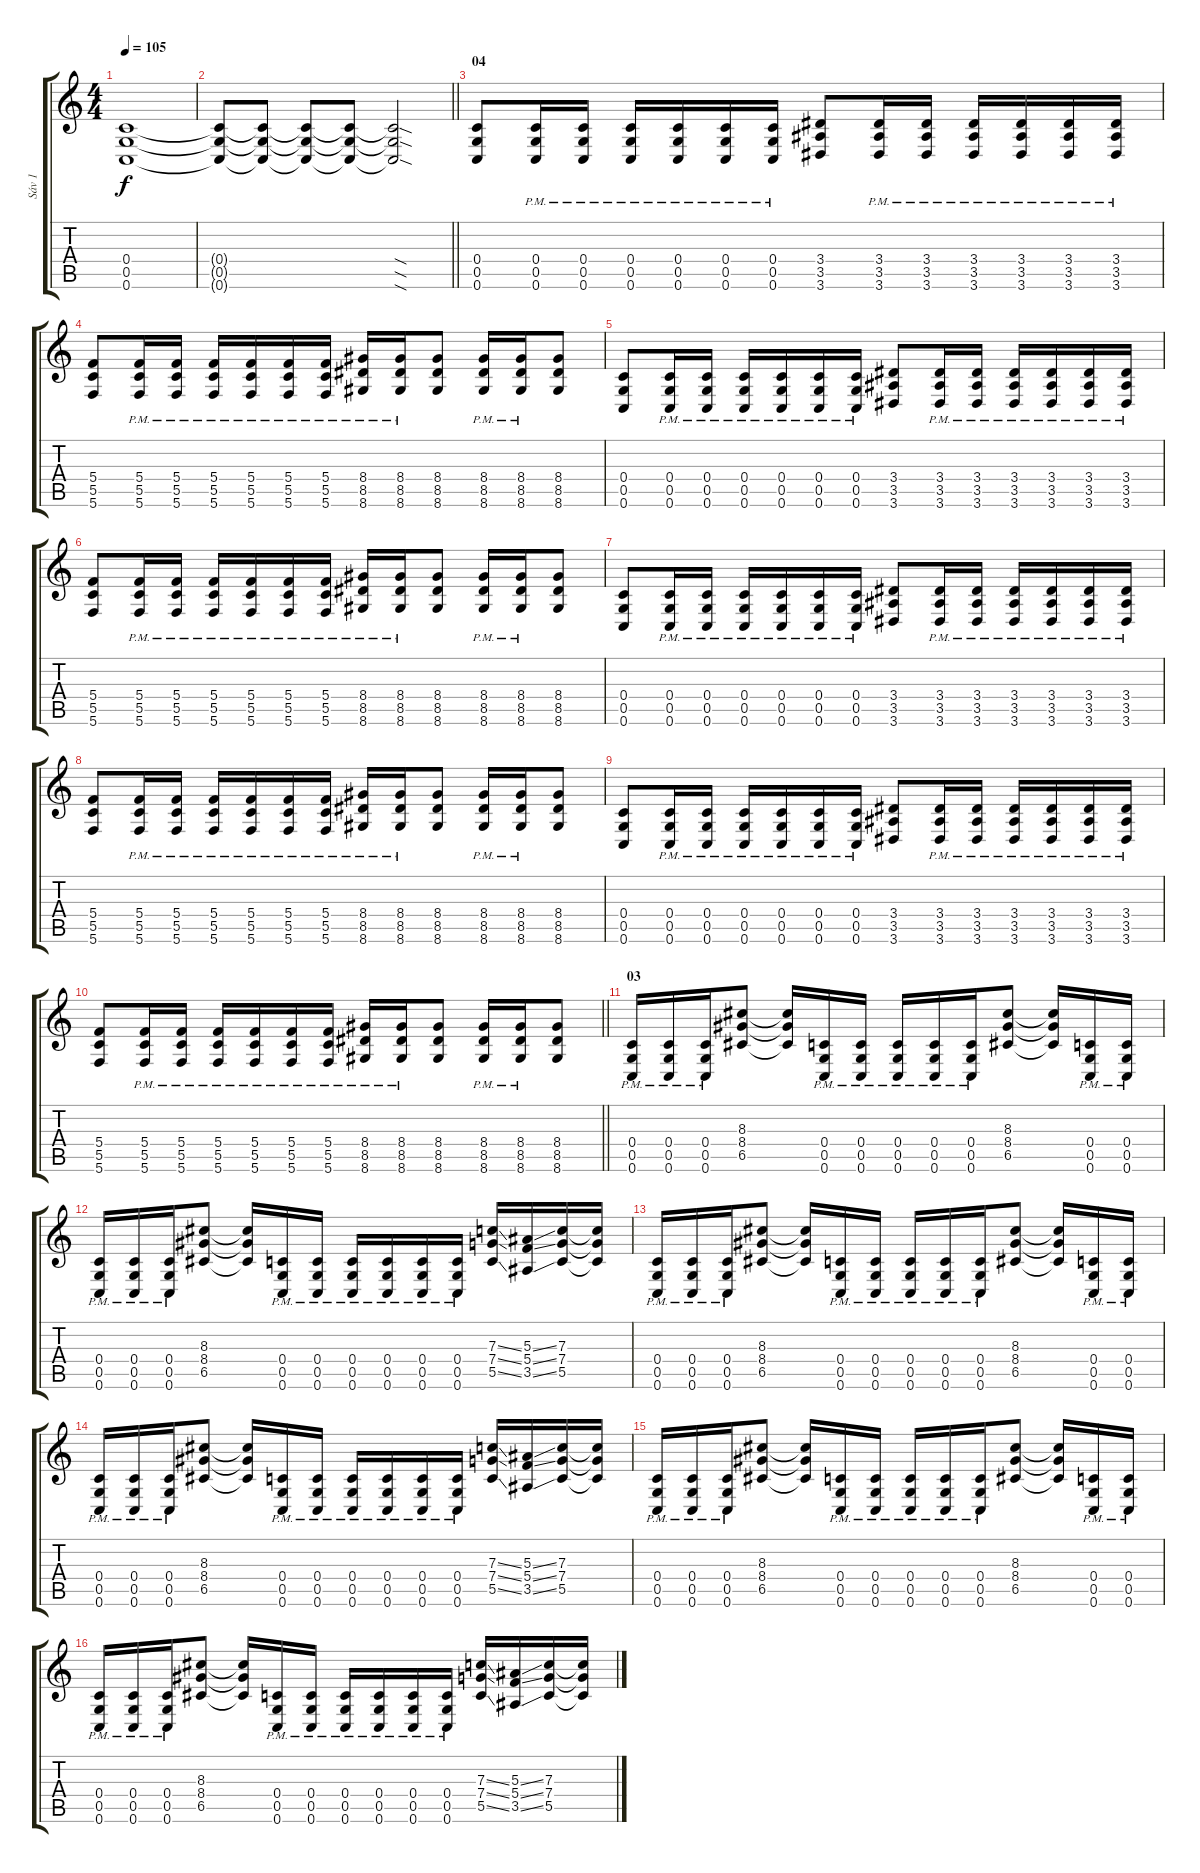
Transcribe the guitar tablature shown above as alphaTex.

\track ("Sáv 1" "Sáv 1") {instrument distortionguitar}
\staff {score tabs}
\tuning (D4 A3 F3 C3 G2 C2) {hide}
\ts (4 4)
\tempo 105
\clef g2
\ks c
(0.4{t} 0.5{t} 0.6{t}).1{dy f} |
\barLineRight lightlight
(0.4{t} 0.5{t} 0.6{t}).8 (0.4{t} 0.5{t} 0.6{t}).8 (0.4{t} 0.5{t} 0.6{t}).8 (0.4{t} 0.5{t} 0.6{t}).8 (0.4{sod t} 0.5{sod t} 0.6{sod t}).2 |
\section ("" "04")
(0.4 0.5 0.6).8 (0.4{pm} 0.5{pm} 0.6{pm}).16 (0.4{pm} 0.5{pm} 0.6{pm}).16 (0.4{pm} 0.5{pm} 0.6{pm}).16 (0.4{pm} 0.5{pm} 0.6{pm}).16 (0.4{pm} 0.5{pm} 0.6{pm}).16 (0.4{pm} 0.5{pm} 0.6{pm}).16 (3.4 3.5 3.6).8 (3.4{pm} 3.5{pm} 3.6{pm}).16 (3.4{pm} 3.5{pm} 3.6{pm}).16 (3.4{pm} 3.5{pm} 3.6{pm}).16 (3.4{pm} 3.5{pm} 3.6{pm}).16 (3.4{pm} 3.5{pm} 3.6{pm}).16 (3.4{pm} 3.5{pm} 3.6{pm}).16 |
(5.4 5.5 5.6).8 (5.4{pm} 5.5{pm} 5.6{pm}).16 (5.4{pm} 5.5{pm} 5.6{pm}).16 (5.4{pm} 5.5{pm} 5.6{pm}).16 (5.4{pm} 5.5{pm} 5.6{pm}).16 (5.4{pm} 5.5{pm} 5.6{pm}).16 (5.4{pm} 5.5{pm} 5.6{pm}).16 (8.4{pm} 8.5{pm} 8.6{pm}).16 (8.4{pm} 8.5{pm} 8.6{pm}).16 (8.4 8.5 8.6).8 (8.4{pm} 8.5{pm} 8.6{pm}).16 (8.4{pm} 8.5{pm} 8.6{pm}).16 (8.4 8.5 8.6).8 |
(0.4 0.5 0.6).8 (0.4{pm} 0.5{pm} 0.6{pm}).16 (0.4{pm} 0.5{pm} 0.6{pm}).16 (0.4{pm} 0.5{pm} 0.6{pm}).16 (0.4{pm} 0.5{pm} 0.6{pm}).16 (0.4{pm} 0.5{pm} 0.6{pm}).16 (0.4{pm} 0.5{pm} 0.6{pm}).16 (3.4 3.5 3.6).8 (3.4{pm} 3.5{pm} 3.6{pm}).16 (3.4{pm} 3.5{pm} 3.6{pm}).16 (3.4{pm} 3.5{pm} 3.6{pm}).16 (3.4{pm} 3.5{pm} 3.6{pm}).16 (3.4{pm} 3.5{pm} 3.6{pm}).16 (3.4{pm} 3.5{pm} 3.6{pm}).16 |
(5.4 5.5 5.6).8 (5.4{pm} 5.5{pm} 5.6{pm}).16 (5.4{pm} 5.5{pm} 5.6{pm}).16 (5.4{pm} 5.5{pm} 5.6{pm}).16 (5.4{pm} 5.5{pm} 5.6{pm}).16 (5.4{pm} 5.5{pm} 5.6{pm}).16 (5.4{pm} 5.5{pm} 5.6{pm}).16 (8.4{pm} 8.5{pm} 8.6{pm}).16 (8.4{pm} 8.5{pm} 8.6{pm}).16 (8.4 8.5 8.6).8 (8.4{pm} 8.5{pm} 8.6{pm}).16 (8.4{pm} 8.5{pm} 8.6{pm}).16 (8.4 8.5 8.6).8 |
(0.4 0.5 0.6).8 (0.4{pm} 0.5{pm} 0.6{pm}).16 (0.4{pm} 0.5{pm} 0.6{pm}).16 (0.4{pm} 0.5{pm} 0.6{pm}).16 (0.4{pm} 0.5{pm} 0.6{pm}).16 (0.4{pm} 0.5{pm} 0.6{pm}).16 (0.4{pm} 0.5{pm} 0.6{pm}).16 (3.4 3.5 3.6).8 (3.4{pm} 3.5{pm} 3.6{pm}).16 (3.4{pm} 3.5{pm} 3.6{pm}).16 (3.4{pm} 3.5{pm} 3.6{pm}).16 (3.4{pm} 3.5{pm} 3.6{pm}).16 (3.4{pm} 3.5{pm} 3.6{pm}).16 (3.4{pm} 3.5{pm} 3.6{pm}).16 |
(5.4 5.5 5.6).8 (5.4{pm} 5.5{pm} 5.6{pm}).16 (5.4{pm} 5.5{pm} 5.6{pm}).16 (5.4{pm} 5.5{pm} 5.6{pm}).16 (5.4{pm} 5.5{pm} 5.6{pm}).16 (5.4{pm} 5.5{pm} 5.6{pm}).16 (5.4{pm} 5.5{pm} 5.6{pm}).16 (8.4{pm} 8.5{pm} 8.6{pm}).16 (8.4{pm} 8.5{pm} 8.6{pm}).16 (8.4 8.5 8.6).8 (8.4{pm} 8.5{pm} 8.6{pm}).16 (8.4{pm} 8.5{pm} 8.6{pm}).16 (8.4 8.5 8.6).8 |
(0.4 0.5 0.6).8 (0.4{pm} 0.5{pm} 0.6{pm}).16 (0.4{pm} 0.5{pm} 0.6{pm}).16 (0.4{pm} 0.5{pm} 0.6{pm}).16 (0.4{pm} 0.5{pm} 0.6{pm}).16 (0.4{pm} 0.5{pm} 0.6{pm}).16 (0.4{pm} 0.5{pm} 0.6{pm}).16 (3.4 3.5 3.6).8 (3.4{pm} 3.5{pm} 3.6{pm}).16 (3.4{pm} 3.5{pm} 3.6{pm}).16 (3.4{pm} 3.5{pm} 3.6{pm}).16 (3.4{pm} 3.5{pm} 3.6{pm}).16 (3.4{pm} 3.5{pm} 3.6{pm}).16 (3.4{pm} 3.5{pm} 3.6{pm}).16 |
\barLineRight lightlight
(5.4 5.5 5.6).8 (5.4{pm} 5.5{pm} 5.6{pm}).16 (5.4{pm} 5.5{pm} 5.6{pm}).16 (5.4{pm} 5.5{pm} 5.6{pm}).16 (5.4{pm} 5.5{pm} 5.6{pm}).16 (5.4{pm} 5.5{pm} 5.6{pm}).16 (5.4{pm} 5.5{pm} 5.6{pm}).16 (8.4{pm} 8.5{pm} 8.6{pm}).16 (8.4{pm} 8.5{pm} 8.6{pm}).16 (8.4 8.5 8.6).8 (8.4{pm} 8.5{pm} 8.6{pm}).16 (8.4{pm} 8.5{pm} 8.6{pm}).16 (8.4 8.5 8.6).8 |
\section ("" "03")
(0.4{pm} 0.5{pm} 0.6{pm}).16 (0.4{pm} 0.5{pm} 0.6{pm}).16 (0.4{pm} 0.5{pm} 0.6{pm}).16 (8.3 8.4 6.5).8 (8.3{t} 8.4{t} 6.5{t}).16 (0.4{pm} 0.5{pm} 0.6{pm}).16 (0.4{pm} 0.5{pm} 0.6{pm}).16 (0.4{pm} 0.5{pm} 0.6{pm}).16 (0.4{pm} 0.5{pm} 0.6{pm}).16 (0.4{pm} 0.5{pm} 0.6{pm}).16 (8.3 8.4 6.5).8 (8.3{t} 8.4{t} 6.5{t}).16 (0.4{pm} 0.5{pm} 0.6{pm}).16 (0.4{pm} 0.5{pm} 0.6{pm}).16 |
(0.4{pm} 0.5{pm} 0.6{pm}).16 (0.4{pm} 0.5{pm} 0.6{pm}).16 (0.4{pm} 0.5{pm} 0.6{pm}).16 (8.3 8.4 6.5).8 (8.3{t} 8.4{t} 6.5{t}).16 (0.4{pm} 0.5{pm} 0.6{pm}).16 (0.4{pm} 0.5{pm} 0.6{pm}).16 (0.4{pm} 0.5{pm} 0.6{pm}).16 (0.4{pm} 0.5{pm} 0.6{pm}).16 (0.4{pm} 0.5{pm} 0.6{pm}).16 (0.4{pm} 0.5{pm} 0.6{pm}).16 (7.3{ss} 7.4{ss} 5.5{ss}).16 (5.3{ss} 5.4{ss} 3.5{ss}).16 (7.3 7.4 5.5).16 (7.3{t} 7.4{t} 5.5{t}).16 |
(0.4{pm} 0.5{pm} 0.6{pm}).16 (0.4{pm} 0.5{pm} 0.6{pm}).16 (0.4{pm} 0.5{pm} 0.6{pm}).16 (8.3 8.4 6.5).8 (8.3{t} 8.4{t} 6.5{t}).16 (0.4{pm} 0.5{pm} 0.6{pm}).16 (0.4{pm} 0.5{pm} 0.6{pm}).16 (0.4{pm} 0.5{pm} 0.6{pm}).16 (0.4{pm} 0.5{pm} 0.6{pm}).16 (0.4{pm} 0.5{pm} 0.6{pm}).16 (8.3 8.4 6.5).8 (8.3{t} 8.4{t} 6.5{t}).16 (0.4{pm} 0.5{pm} 0.6{pm}).16 (0.4{pm} 0.5{pm} 0.6{pm}).16 |
(0.4{pm} 0.5{pm} 0.6{pm}).16 (0.4{pm} 0.5{pm} 0.6{pm}).16 (0.4{pm} 0.5{pm} 0.6{pm}).16 (8.3 8.4 6.5).8 (8.3{t} 8.4{t} 6.5{t}).16 (0.4{pm} 0.5{pm} 0.6{pm}).16 (0.4{pm} 0.5{pm} 0.6{pm}).16 (0.4{pm} 0.5{pm} 0.6{pm}).16 (0.4{pm} 0.5{pm} 0.6{pm}).16 (0.4{pm} 0.5{pm} 0.6{pm}).16 (0.4{pm} 0.5{pm} 0.6{pm}).16 (7.3{ss} 7.4{ss} 5.5{ss}).16 (5.3{ss} 5.4{ss} 3.5{ss}).16 (7.3 7.4 5.5).16 (7.3{t} 7.4{t} 5.5{t}).16 |
(0.4{pm} 0.5{pm} 0.6{pm}).16 (0.4{pm} 0.5{pm} 0.6{pm}).16 (0.4{pm} 0.5{pm} 0.6{pm}).16 (8.3 8.4 6.5).8 (8.3{t} 8.4{t} 6.5{t}).16 (0.4{pm} 0.5{pm} 0.6{pm}).16 (0.4{pm} 0.5{pm} 0.6{pm}).16 (0.4{pm} 0.5{pm} 0.6{pm}).16 (0.4{pm} 0.5{pm} 0.6{pm}).16 (0.4{pm} 0.5{pm} 0.6{pm}).16 (8.3 8.4 6.5).8 (8.3{t} 8.4{t} 6.5{t}).16 (0.4{pm} 0.5{pm} 0.6{pm}).16 (0.4{pm} 0.5{pm} 0.6{pm}).16 |
(0.4{pm} 0.5{pm} 0.6{pm}).16 (0.4{pm} 0.5{pm} 0.6{pm}).16 (0.4{pm} 0.5{pm} 0.6{pm}).16 (8.3 8.4 6.5).8 (8.3{t} 8.4{t} 6.5{t}).16 (0.4{pm} 0.5{pm} 0.6{pm}).16 (0.4{pm} 0.5{pm} 0.6{pm}).16 (0.4{pm} 0.5{pm} 0.6{pm}).16 (0.4{pm} 0.5{pm} 0.6{pm}).16 (0.4{pm} 0.5{pm} 0.6{pm}).16 (0.4{pm} 0.5{pm} 0.6{pm}).16 (7.3{ss} 7.4{ss} 5.5{ss}).16 (5.3{ss} 5.4{ss} 3.5{ss}).16 (7.3 7.4 5.5).16 (7.3{t} 7.4{t} 5.5{t}).16
